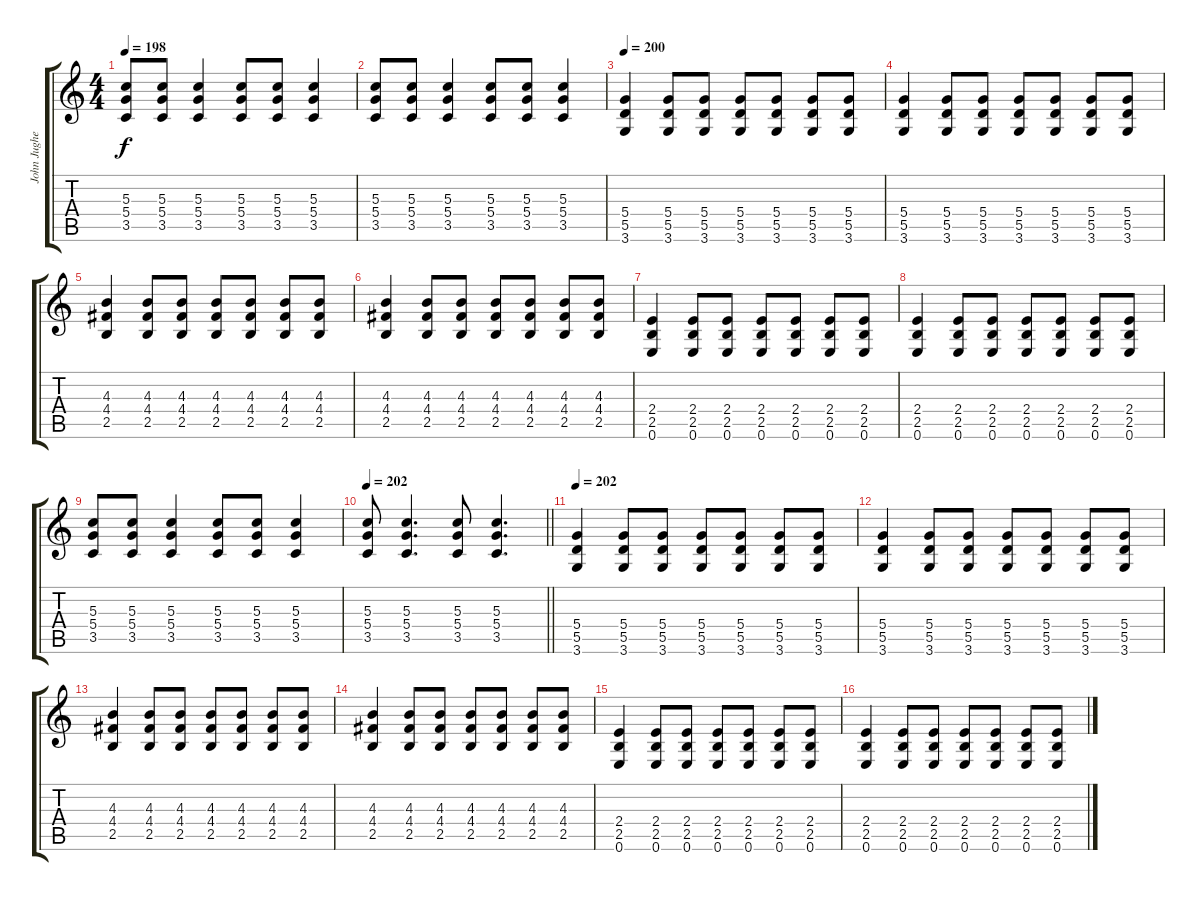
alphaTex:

\track ("John Jughead" "John Jughe") {instrument distortionguitar}
\staff {score tabs}
\tuning (E4 B3 G3 D3 A2 E2) {hide}
\ts (4 4)
\tempo 198
\clef g2
\ks c
(5.3 5.4 3.5).8{dy f} (5.3 5.4 3.5).8 (5.3 5.4 3.5).4 (5.3 5.4 3.5).8 (5.3 5.4 3.5).8 (5.3 5.4 3.5).4 |
(5.3 5.4 3.5).8 (5.3 5.4 3.5).8 (5.3 5.4 3.5).4 (5.3 5.4 3.5).8 (5.3 5.4 3.5).8 (5.3 5.4 3.5).4 |
\tempo 200
(5.4 5.5 3.6).4 (5.4 5.5 3.6).8 (5.4 5.5 3.6).8 (5.4 5.5 3.6).8 (5.4 5.5 3.6).8 (5.4 5.5 3.6).8 (5.4 5.5 3.6).8 |
(5.4 5.5 3.6).4 (5.4 5.5 3.6).8 (5.4 5.5 3.6).8 (5.4 5.5 3.6).8 (5.4 5.5 3.6).8 (5.4 5.5 3.6).8 (5.4 5.5 3.6).8 |
(4.3 4.4 2.5).4 (4.3 4.4 2.5).8 (4.3 4.4 2.5).8 (4.3 4.4 2.5).8 (4.3 4.4 2.5).8 (4.3 4.4 2.5).8 (4.3 4.4 2.5).8 |
(4.3 4.4 2.5).4 (4.3 4.4 2.5).8 (4.3 4.4 2.5).8 (4.3 4.4 2.5).8 (4.3 4.4 2.5).8 (4.3 4.4 2.5).8 (4.3 4.4 2.5).8 |
(2.4 2.5 0.6).4 (2.4 2.5 0.6).8 (2.4 2.5 0.6).8 (2.4 2.5 0.6).8 (2.4 2.5 0.6).8 (2.4 2.5 0.6).8 (2.4 2.5 0.6).8 |
(2.4 2.5 0.6).4 (2.4 2.5 0.6).8 (2.4 2.5 0.6).8 (2.4 2.5 0.6).8 (2.4 2.5 0.6).8 (2.4 2.5 0.6).8 (2.4 2.5 0.6).8 |
(5.3 5.4 3.5).8 (5.3 5.4 3.5).8 (5.3 5.4 3.5).4 (5.3 5.4 3.5).8 (5.3 5.4 3.5).8 (5.3 5.4 3.5).4 |
\tempo 202
\barLineRight lightlight
(5.3 5.4 3.5).8 (5.3 5.4 3.5).4{d} (5.3 5.4 3.5).8 (5.3 5.4 3.5).4{d} |
\section ("" "")
\tempo 202
(5.4 5.5 3.6).4 (5.4 5.5 3.6).8 (5.4 5.5 3.6).8 (5.4 5.5 3.6).8 (5.4 5.5 3.6).8 (5.4 5.5 3.6).8 (5.4 5.5 3.6).8 |
(5.4 5.5 3.6).4 (5.4 5.5 3.6).8 (5.4 5.5 3.6).8 (5.4 5.5 3.6).8 (5.4 5.5 3.6).8 (5.4 5.5 3.6).8 (5.4 5.5 3.6).8 |
(4.3 4.4 2.5).4 (4.3 4.4 2.5).8 (4.3 4.4 2.5).8 (4.3 4.4 2.5).8 (4.3 4.4 2.5).8 (4.3 4.4 2.5).8 (4.3 4.4 2.5).8 |
(4.3 4.4 2.5).4 (4.3 4.4 2.5).8 (4.3 4.4 2.5).8 (4.3 4.4 2.5).8 (4.3 4.4 2.5).8 (4.3 4.4 2.5).8 (4.3 4.4 2.5).8 |
(2.4 2.5 0.6).4 (2.4 2.5 0.6).8 (2.4 2.5 0.6).8 (2.4 2.5 0.6).8 (2.4 2.5 0.6).8 (2.4 2.5 0.6).8 (2.4 2.5 0.6).8 |
(2.4 2.5 0.6).4 (2.4 2.5 0.6).8 (2.4 2.5 0.6).8 (2.4 2.5 0.6).8 (2.4 2.5 0.6).8 (2.4 2.5 0.6).8 (2.4 2.5 0.6).8
